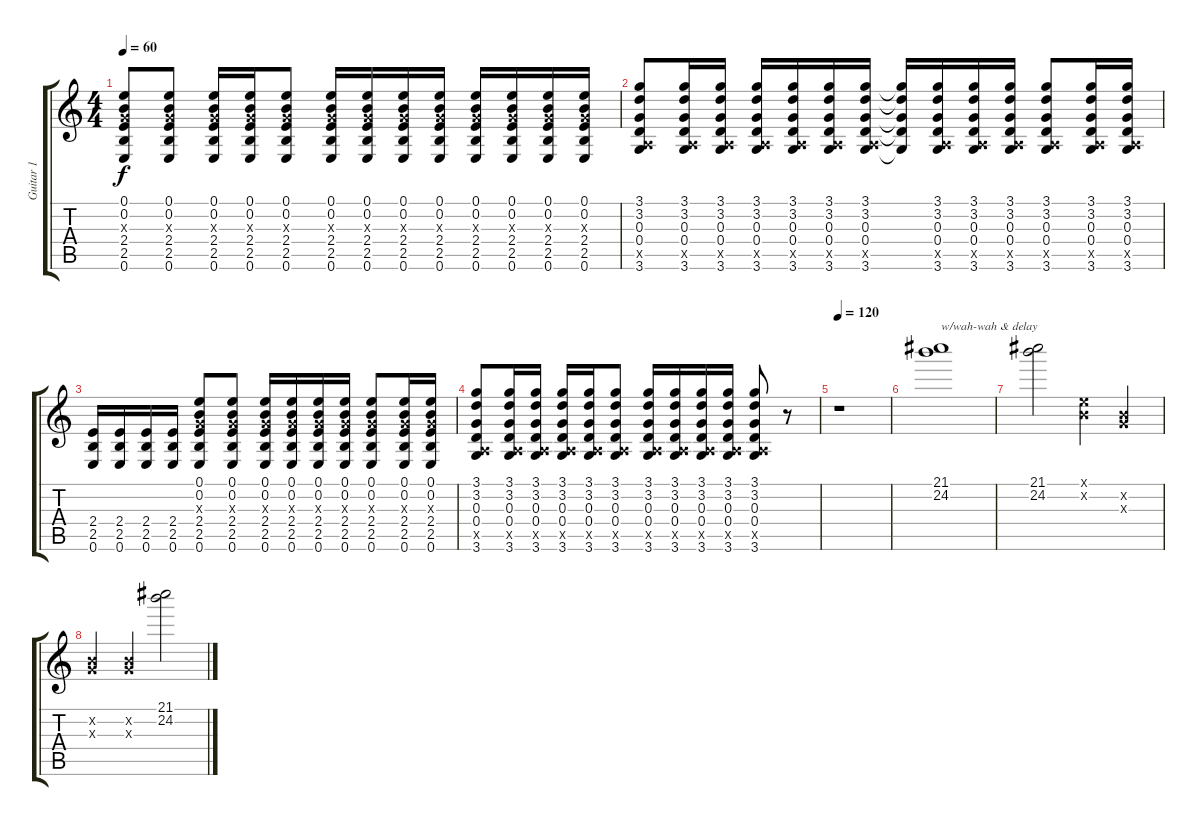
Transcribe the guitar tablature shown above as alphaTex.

\track ("Guitar 1" "Guitar 1") {instrument distortionguitar}
\staff {score tabs}
\tuning (E4 B3 G3 D3 A2 E2) {hide}
\ts (4 4)
\tempo 60
\clef g2
\ks c
(0.1 0.2 0.3{x} 2.4 2.5 0.6).8{dy f} (0.1 0.2 0.3{x} 2.4 2.5 0.6).8 (0.1 0.2 0.3{x} 2.4 2.5 0.6).16 (0.1 0.2 0.3{x} 2.4 2.5 0.6).16 (0.1 0.2 0.3{x} 2.4 2.5 0.6).8 (0.1 0.2 0.3{x} 2.4 2.5 0.6).16 (0.1 0.2 0.3{x} 2.4 2.5 0.6).16 (0.1 0.2 0.3{x} 2.4 2.5 0.6).16 (0.1 0.2 0.3{x} 2.4 2.5 0.6).16 (0.1 0.2 0.3{x} 2.4 2.5 0.6).16 (0.1 0.2 0.3{x} 2.4 2.5 0.6).16 (0.1 0.2 0.3{x} 2.4 2.5 0.6).16 (0.1 0.2 0.3{x} 2.4 2.5 0.6).16 |
(3.1 3.2 0.3 0.4 0.5{x} 3.6).8 (3.1 3.2 0.3 0.4 0.5{x} 3.6).16 (3.1 3.2 0.3 0.4 0.5{x} 3.6).16 (3.1 3.2 0.3 0.4 0.5{x} 3.6).16 (3.1 3.2 0.3 0.4 0.5{x} 3.6).16 (3.1 3.2 0.3 0.4 0.5{x} 3.6).16 (3.1 3.2 0.3 0.4 0.5{x} 3.6).16 (3.1{t} 3.2{t} 0.3{t} 0.4{t} 3.6{t}).16 (3.1 3.2 0.3 0.4 0.5{x} 3.6).16 (3.1 3.2 0.3 0.4 0.5{x} 3.6).16 (3.1 3.2 0.3 0.4 0.5{x} 3.6).16 (3.1 3.2 0.3 0.4 0.5{x} 3.6).8 (3.1 3.2 0.3 0.4 0.5{x} 3.6).16 (3.1 3.2 0.3 0.4 0.5{x} 3.6).16 |
(2.4 2.5 0.6).16 (2.4 2.5 0.6).16 (2.4 2.5 0.6).16 (2.4 2.5 0.6).16 (0.1 0.2 0.3{x} 2.4 2.5 0.6).8 (0.1 0.2 0.3{x} 2.4 2.5 0.6).8 (0.1 0.2 0.3{x} 2.4 2.5 0.6).16 (0.1 0.2 0.3{x} 2.4 2.5 0.6).16 (0.1 0.2 0.3{x} 2.4 2.5 0.6).16 (0.1 0.2 0.3{x} 2.4 2.5 0.6).16 (0.1 0.2 0.3{x} 2.4 2.5 0.6).8 (0.1 0.2 0.3{x} 2.4 2.5 0.6).16 (0.1 0.2 0.3{x} 2.4 2.5 0.6).16 |
(3.1 3.2 0.3 0.4 0.5{x} 3.6).8 (3.1 3.2 0.3 0.4 0.5{x} 3.6).16 (3.1 3.2 0.3 0.4 0.5{x} 3.6).16 (3.1 3.2 0.3 0.4 0.5{x} 3.6).16 (3.1 3.2 0.3 0.4 0.5{x} 3.6).16 (3.1 3.2 0.3 0.4 0.5{x} 3.6).8 (3.1 3.2 0.3 0.4 0.5{x} 3.6).16 (3.1 3.2 0.3 0.4 0.5{x} 3.6).16 (3.1 3.2 0.3 0.4 0.5{x} 3.6).16 (3.1 3.2 0.3 0.4 0.5{x} 3.6).16 (3.1 3.2 0.3 0.4 0.5{x} 3.6).8 r.8 |
\tempo 120
r.1 |
(21.1 24.2).1{txt "w/wah-wah & delay" volume 16 balance 8} |
(21.1 24.2).2 (0.1{x} 0.2{x}).4 (0.2{x} 0.3{x}).4 |
(0.2{x} 0.3{x}).4 (0.2{x} 0.3{x}).4 (21.1 24.2).2
